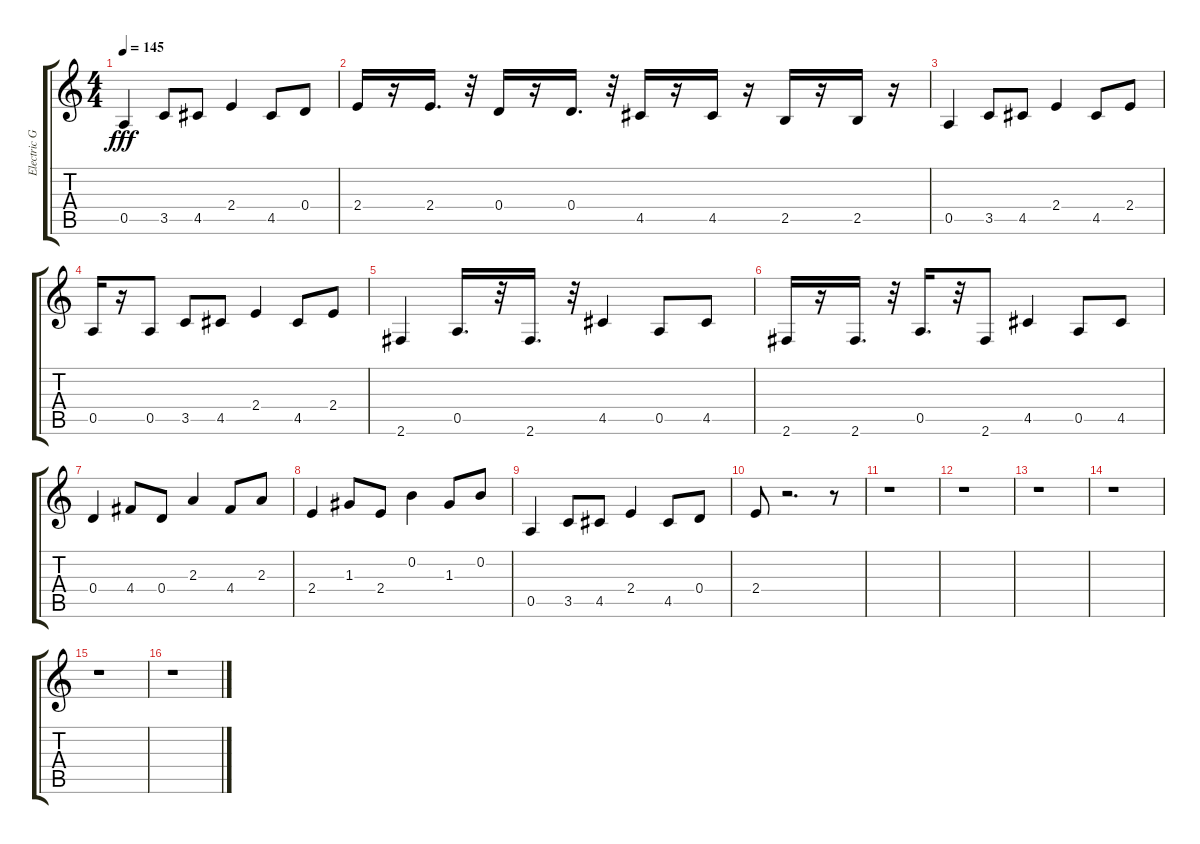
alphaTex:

\track ("Electric Guitar (jazz) - ____________ __" "Electric G") {instrument electricguitarjazz}
\staff {score tabs}
\tuning (E4 B3 G3 D3 A2 E2) {hide}
\ts (4 4)
\tempo 145
\clef g2
\ks c
0.5.4{dy fff} 3.5.8 4.5.8 2.4.4 4.5.8 0.4.8 |
2.4.16 r.16 2.4.16{d} r.32 0.4.16 r.16 0.4.16{d} r.32 4.5.16 r.16 4.5.16 r.16 2.5.16 r.16 2.5.16 r.16 |
0.5.4 3.5.8 4.5.8 2.4.4 4.5.8 2.4.8 |
0.5.16 r.16 0.5.8 3.5.8 4.5.8 2.4.4 4.5.8 2.4.8 |
2.6.4 0.5.16{d} r.32 2.6.16{d} r.32 4.5.4 0.5.8 4.5.8 |
2.6.16 r.16 2.6.16{d} r.32 0.5.16{d} r.32 2.6.8 4.5.4 0.5.8 4.5.8 |
0.4.4 4.4.8 0.4.8 2.3.4 4.4.8 2.3.8 |
2.4.4 1.3.8 2.4.8 0.2.4 1.3.8 0.2.8 |
0.5.4 3.5.8 4.5.8 2.4.4 4.5.8 0.4.8 |
2.4.8 r.2{d} r.8 |
r.1 |
r.1 |
r.1 |
r.1 |
r.1 |
r.1
